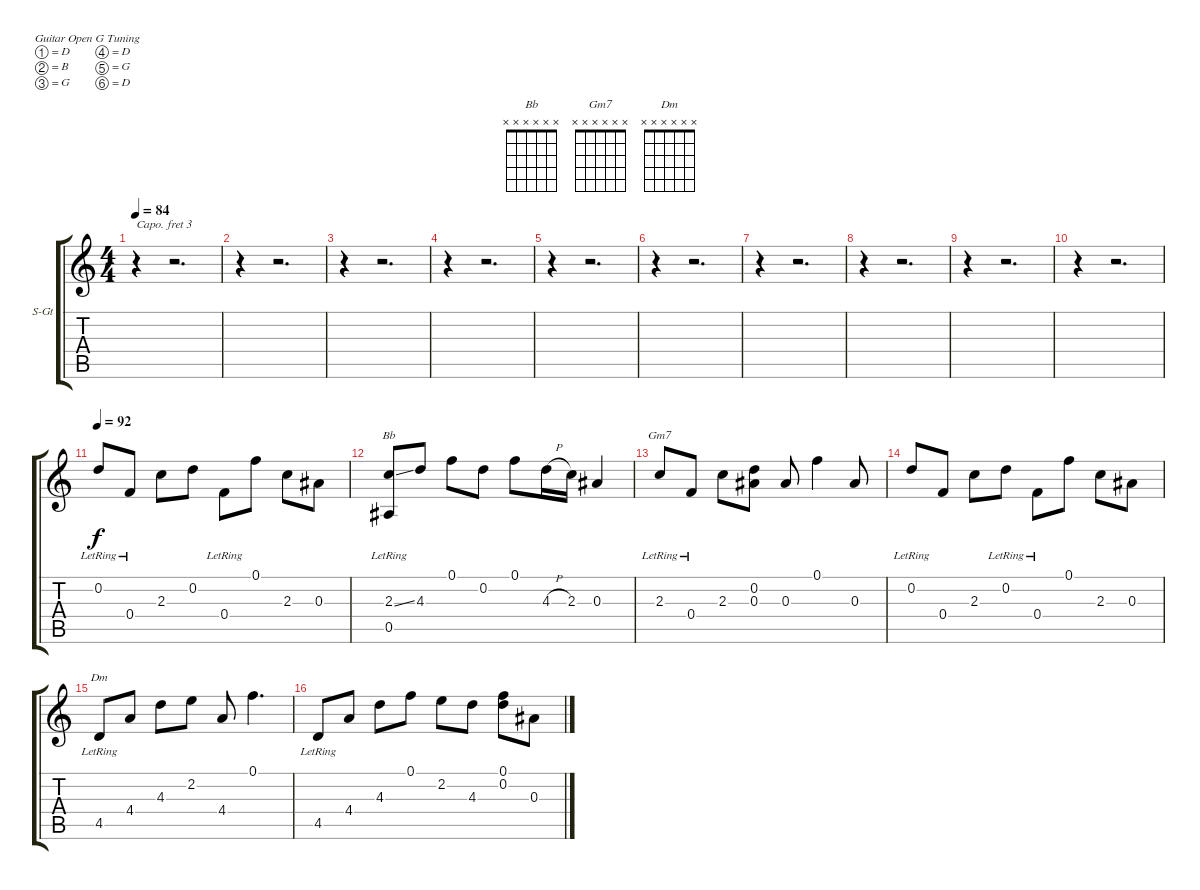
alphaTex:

\bracketExtendMode groupsimilarinstruments
\firstSystemTrackNameOrientation horizontal
\otherSystemsTrackNameOrientation horizontal
\track ("Guitare dobro" "S-Gt") {instrument acousticguitarsteel}
\staff {score tabs}
\capo 3
\tuning (D4 B3 G3 D3 G2 D2)
\chord ("Bb" x x x x x x)
\chord ("Gm7" x x x x x x)
\chord ("Dm" x x x x x x)
\ts (4 4)
\tempo 84
\clef g2
\ks c
r.4{dy f instrument acousticguitarsteel} r.2{d} |
r.4 r.2{d} |
r.4 r.2{d} |
r.4 r.2{d} |
r.4 r.2{d} |
r.4 r.2{d} |
r.4 r.2{d} |
r.4 r.2{d} |
r.4 r.2{d} |
r.4 r.2{d} |
\tempo 92
0.2{lr}.8 0.4{lr}.8 2.3.8 0.2.8 0.4{lr}.8 0.1.8 2.3.8 0.3.8 |
(2.3{ss} 0.5{lr}).8{ch "Bb"} 4.3.8 0.1.8 0.2.8 0.1.8 4.3{h}.16 2.3.16 0.3.4 |
2.3{lr}.8{ch "Gm7"} 0.4{lr}.8 2.3.8 (0.2 0.3).8 0.3.8 0.1.4 0.3.8 |
0.2{lr}.8 0.4.8 2.3.8 0.2{lr}.8 0.4{lr}.8 0.1.8 2.3.8 0.3.8 |
4.5{lr}.8{ch "Dm"} 4.4.8 4.3.8 2.2.8 4.4.8 0.1.4{d} |
4.5{lr}.8 4.4.8 4.3.8 0.1.8 2.2.8 4.3.8 (0.1 0.2).8 0.3.8
